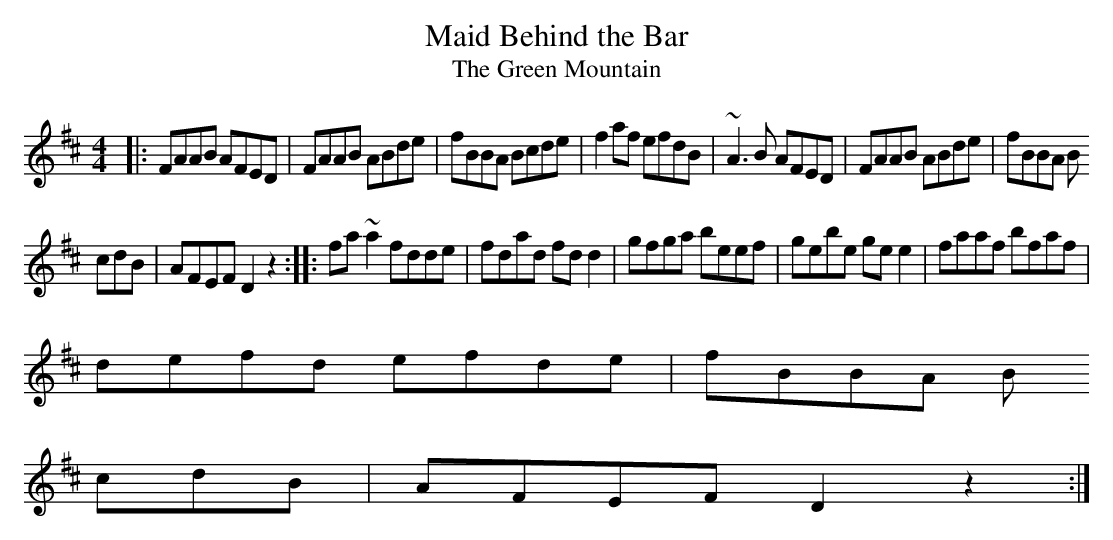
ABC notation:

X:1
T:Maid Behind the Bar
T:Green Mountain, The
M:4/4
L:1/8
K:D
|:FAAB AFED|FAAB ABde|fBBA Bcde|f2 af efdB|~A3B AFED|FAAB ABde|fBBA B
cdB|AFEF D2z2:|:fa~a2 fdde|fdad fd d2|gfga beef|gebe ge e2|faaf bfaf|
defd efde|fBBA B
cdB|AFEF D2z2:|
